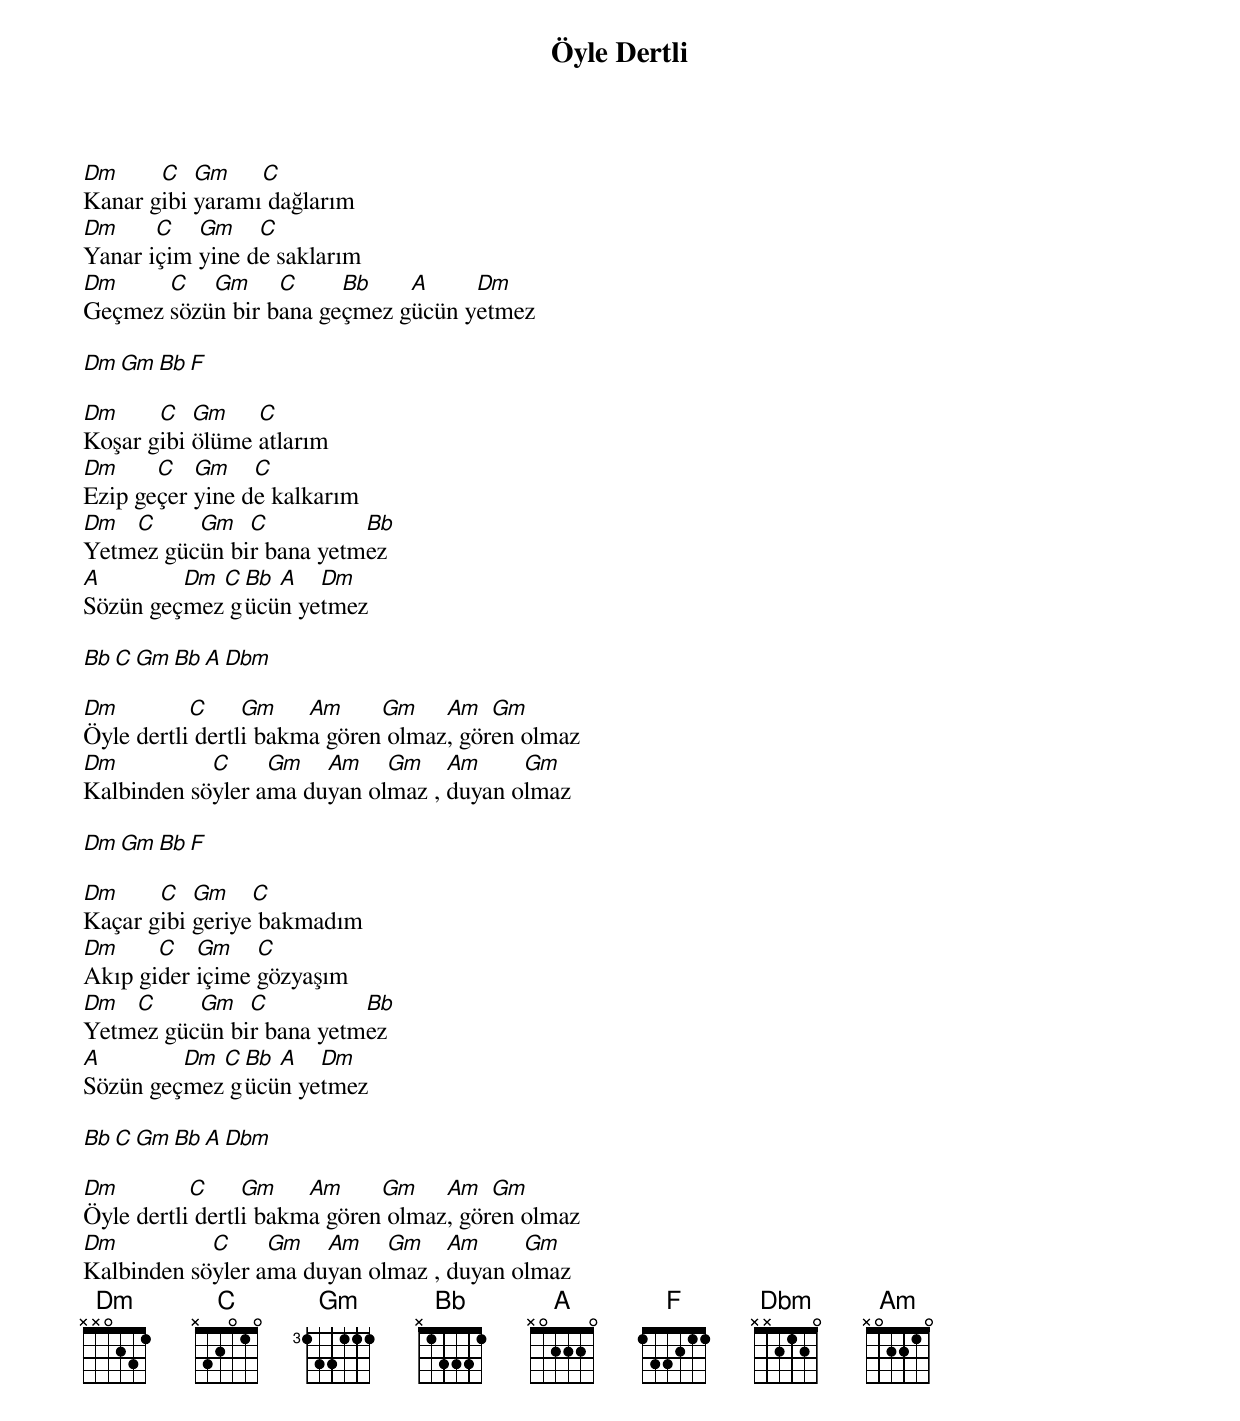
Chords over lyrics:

{title: Öyle Dertli}
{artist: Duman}

Dm     C   Gm    C
Kanar gibi yaramı dağlarım
Dm     C   Gm    C
Yanar içim yine de saklarım
Dm     C   Gm     C     Bb    A     Dm
Geçmez sözün bir bana geçmez gücün yetmez

Dm  Gm  Bb  F

Dm     C   Gm    C
Koşar gibi ölüme atlarım
Dm     C   Gm    C
Ezip geçer yine de kalkarım
Dm  C     Gm   C          Bb
Yetmez gücün bir bana yetmez
A        Dm C Bb A   Dm
Sözün geçmez gücün yetmez

Bb  C   Gm   Bb   A   Dbm

Dm         C     Gm    Am     Gm    Am   Gm
Öyle dertli dertli bakma gören olmaz, gören olmaz
Dm          C     Gm   Am    Gm    Am     Gm
Kalbinden söyler ama duyan olmaz , duyan olmaz

Dm  Gm  Bb  F

Dm     C   Gm    C
Kaçar gibi geriye bakmadım
Dm     C   Gm    C
Akıp gider içime gözyaşım
Dm  C     Gm   C          Bb
Yetmez gücün bir bana yetmez
A        Dm C Bb A   Dm
Sözün geçmez gücün yetmez

Bb  C   Gm   Bb   A   Dbm

Dm         C     Gm    Am     Gm    Am   Gm
Öyle dertli dertli bakma gören olmaz, gören olmaz
Dm          C     Gm   Am    Gm    Am     Gm
Kalbinden söyler ama duyan olmaz , duyan olmaz
